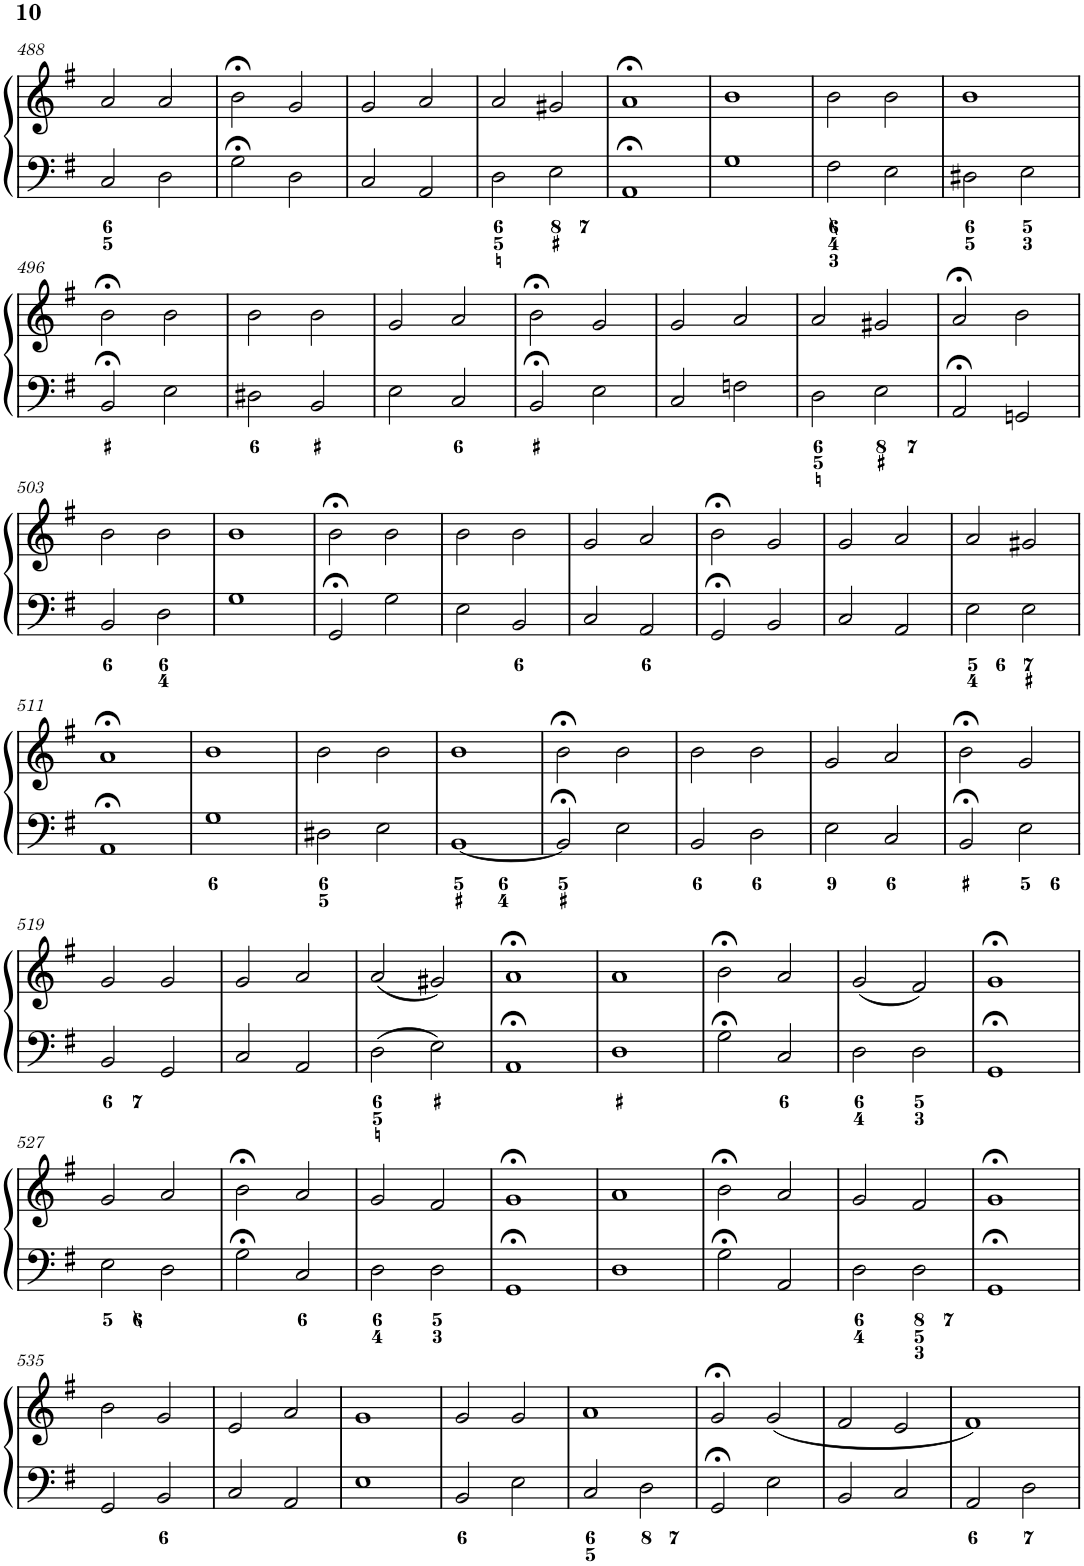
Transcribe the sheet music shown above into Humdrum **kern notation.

**kern	**kern
*part1	*part1
*staff2	*staff1
*I"Piano	*
*I'Pno.	*
!!LO:PB:g=z
*clefF4	*clefG2
*k[f#]	*k[f#]
*M4/4	*M4/4
*met(c)	*met(c)
=488	=488
2C/	2a/
2D\	2a/
=489	=489
2G;<\	2b;<\
2D\	2g/
=490	=490
2C/	2g/
2AA/	2a/
=491	=491
2D\	2a/
2E\	2g#X/
=492	=492
1AA;<	1a;<
=493	=493
1G	1b
=494	=494
2F#\	2b\
2E\	2b\
=495	=495
2D#X\	1b
2E\	.
!!LO:LB:g=z
=496	=496
2BB;</	2b;<\
2E\	2b\
=497	=497
2D#X\	2b\
2BB/	2b\
=498	=498
2E\	2g/
2C/	2a/
=499	=499
2BB;</	2b;<\
2E\	2g/
=500	=500
2C/	2g/
2Fn\	2a/
=501	=501
2D\	2a/
2E\	2g#X/
=502	=502
2AA;</	2a;</
2GGn/	2b\
!!LO:LB:g=z
=503	=503
2BB/	2b\
2D\	2b\
=504	=504
1G	1b
=505	=505
2GG;</	2b;<\
2G\	2b\
=506	=506
2E\	2b\
2BB/	2b\
=507	=507
2C/	2g/
2AA/	2a/
=508	=508
2GG;</	2b;<\
2BB/	2g/
=509	=509
2C/	2g/
2AA/	2a/
=510	=510
2E\	2a/
2E\	2g#X/
!!LO:LB:g=z
=511	=511
1AA;<	1a;<
=512	=512
1G	1b
=513	=513
2D#X\	2b\
2E\	2b\
=514	=514
[1BB	1b
=515	=515
2BB;</]	2b;<\
2E\	2b\
=516	=516
2BB/	2b\
2D\	2b\
=517	=517
2E\	2g/
2C/	2a/
=518	=518
2BB;</	2b;<\
2E\	2g/
!!LO:LB:g=z
=519	=519
2BB/	2g/
2GG/	2g/
=520	=520
2C/	2g/
2AA/	2a/
=521	=521
2D\	(2a/
2E\	2g#X/)
=522	=522
1AA;<	1a;<
=523	=523
1D	1a
=524	=524
2G;<\	2b;<\
2C/	2a/
=525	=525
2D\	(2g/
2D\	2f#/)
=526	=526
1GG;<	1g;<
!!LO:LB:g=z
=527	=527
2E\	2g/
2D\	2a/
=528	=528
2G;<\	2b;<\
2C/	2a/
=529	=529
2D\	2g/
2D\	2f#/
=530	=530
1GG;<	1g;<
=531	=531
1D	1a
=532	=532
2G;<\	2b;<\
2AA/	2a/
=533	=533
2D\	2g/
2D\	2f#/
=534	=534
1GG;<	1g;<
!!LO:LB:g=z
=535	=535
2GG/	2b\
2BB/	2g/
=536	=536
2C/	2e/
2AA/	2a/
=537	=537
1E	1g
=538	=538
2BB/	2g/
2E\	2g/
=539	=539
2C/	1a
2D\	.
=540	=540
2GG;</	2g;</
2E\	(2g/
=541	=541
2BB/	2f#/
2C/	2e/
=542	=542
2AA/	1f#)
2D\	.
=	=
*-	*-
